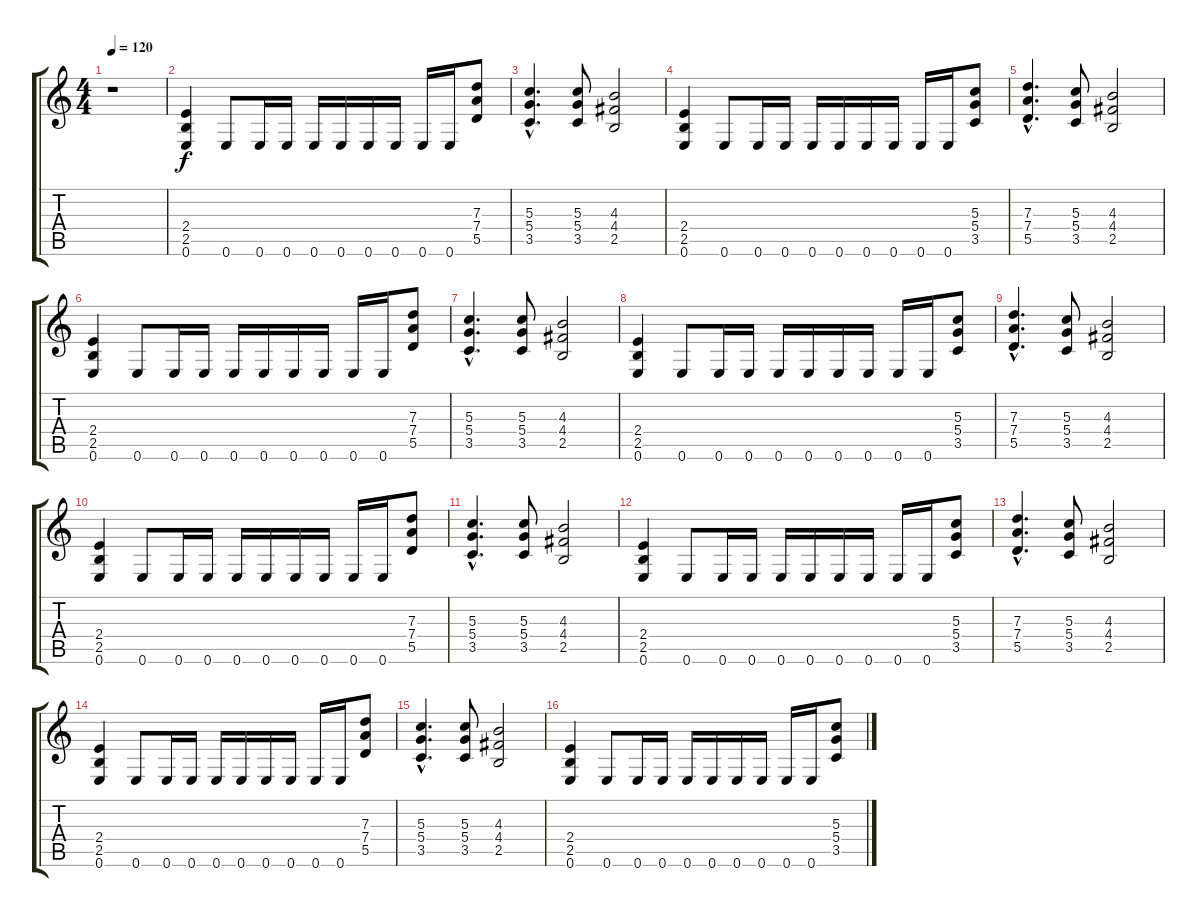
\track "" {instrument distortionguitar}
\staff {score tabs}
\tuning (E4 B3 G3 D3 A2 E2) {hide}
\ts (4 4)
\tempo 120
\clef g2
\ks c
r.1{dy f} |
(2.4 2.5 0.6).4 0.6.8 0.6.16 0.6.16 0.6.16 0.6.16 0.6.16 0.6.16 0.6.16 0.6.16 (7.3 7.4 5.5).8 |
(5.3{hac} 5.4{hac} 3.5{hac}).4{d} (5.3 5.4 3.5).8 (4.3 4.4 2.5).2 |
(2.4 2.5 0.6).4 0.6.8 0.6.16 0.6.16 0.6.16 0.6.16 0.6.16 0.6.16 0.6.16 0.6.16 (5.3 5.4 3.5).8 |
(7.3{hac} 7.4{hac} 5.5{hac}).4{d} (5.3 5.4 3.5).8 (4.3 4.4 2.5).2 |
(2.4 2.5 0.6).4 0.6.8 0.6.16 0.6.16 0.6.16 0.6.16 0.6.16 0.6.16 0.6.16 0.6.16 (7.3 7.4 5.5).8 |
(5.3{hac} 5.4{hac} 3.5{hac}).4{d} (5.3 5.4 3.5).8 (4.3 4.4 2.5).2 |
(2.4 2.5 0.6).4 0.6.8 0.6.16 0.6.16 0.6.16 0.6.16 0.6.16 0.6.16 0.6.16 0.6.16 (5.3 5.4 3.5).8 |
(7.3{hac} 7.4{hac} 5.5{hac}).4{d} (5.3 5.4 3.5).8 (4.3 4.4 2.5).2 |
(2.4 2.5 0.6).4 0.6.8 0.6.16 0.6.16 0.6.16 0.6.16 0.6.16 0.6.16 0.6.16 0.6.16 (7.3 7.4 5.5).8 |
(5.3{hac} 5.4{hac} 3.5{hac}).4{d} (5.3 5.4 3.5).8 (4.3 4.4 2.5).2 |
(2.4 2.5 0.6).4 0.6.8 0.6.16 0.6.16 0.6.16 0.6.16 0.6.16 0.6.16 0.6.16 0.6.16 (5.3 5.4 3.5).8 |
(7.3{hac} 7.4{hac} 5.5{hac}).4{d} (5.3 5.4 3.5).8 (4.3 4.4 2.5).2 |
(2.4 2.5 0.6).4 0.6.8 0.6.16 0.6.16 0.6.16 0.6.16 0.6.16 0.6.16 0.6.16 0.6.16 (7.3 7.4 5.5).8 |
(5.3{hac} 5.4{hac} 3.5{hac}).4{d} (5.3 5.4 3.5).8 (4.3 4.4 2.5).2 |
(2.4 2.5 0.6).4 0.6.8 0.6.16 0.6.16 0.6.16 0.6.16 0.6.16 0.6.16 0.6.16 0.6.16 (5.3 5.4 3.5).8
